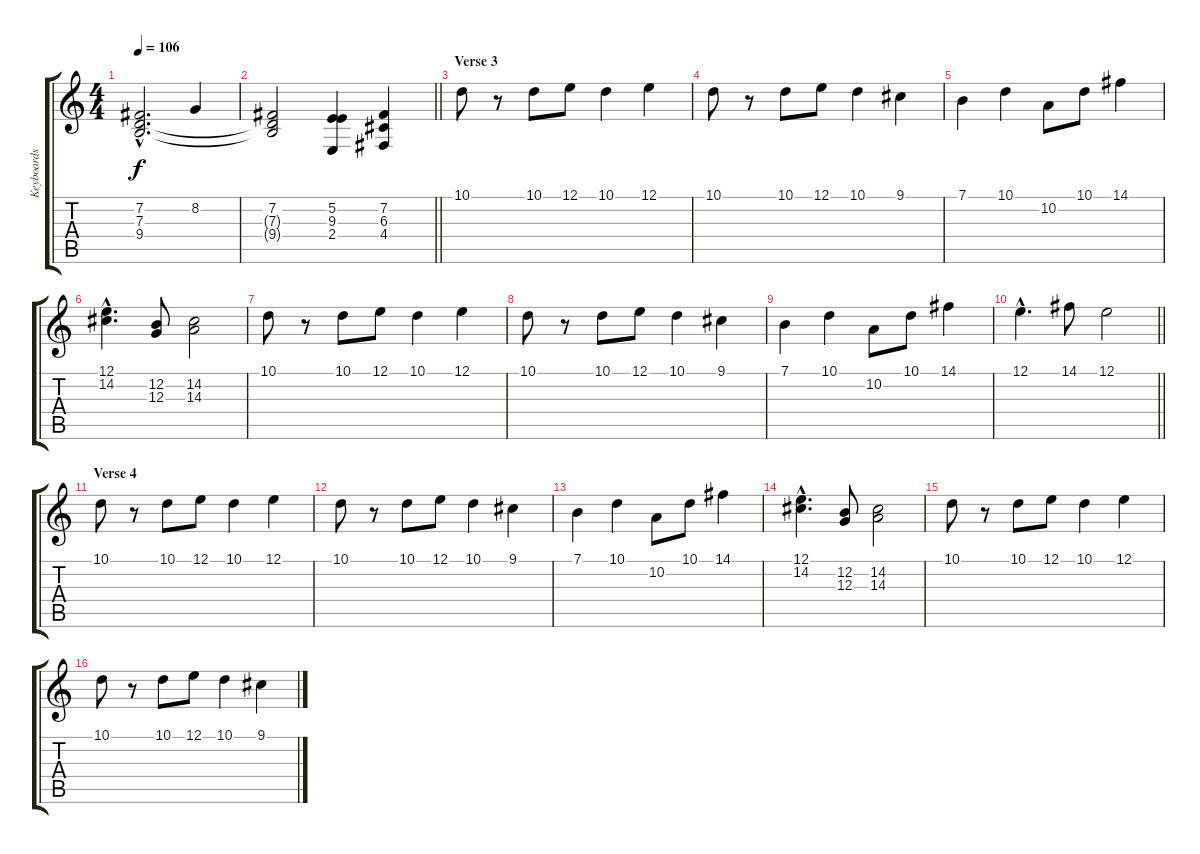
\track ("Keyboards" "Keyboards") {instrument choiraahs}
\staff {score tabs}
\tuning (E4 B3 G3 D3 A2 E2) {hide}
\ts (4 4)
\tempo 106
\clef g2
\ks c
(7.2{hac} 7.3{hac} 9.4{hac}).2{d dy f} 8.2.4 |
\barLineRight lightlight
(7.2 7.3{t} 9.4{t}).2 (5.2 9.3 2.4).4 (7.2 6.3 4.4).4 |
\section ("" "Verse 3")
10.1.8{instrument stringensemble1} r.8 10.1.8 12.1.8 10.1.4 12.1.4 |
10.1.8 r.8 10.1.8 12.1.8 10.1.4 9.1.4 |
7.1.4 10.1.4 10.2.8 10.1.8 14.1.4 |
(12.1{hac} 14.2{hac}).4{d} (12.2 12.3).8 (14.2 14.3).2 |
10.1.8 r.8 10.1.8 12.1.8 10.1.4 12.1.4 |
10.1.8 r.8 10.1.8 12.1.8 10.1.4 9.1.4 |
7.1.4 10.1.4 10.2.8 10.1.8 14.1.4 |
\barLineRight lightlight
12.1{hac}.4{d} 14.1.8 12.1.2 |
\section ("" "Verse 4")
10.1.8 r.8 10.1.8 12.1.8 10.1.4 12.1.4 |
10.1.8 r.8 10.1.8 12.1.8 10.1.4 9.1.4 |
7.1.4 10.1.4 10.2.8 10.1.8 14.1.4 |
(12.1{hac} 14.2{hac}).4{d} (12.2 12.3).8 (14.2 14.3).2 |
10.1.8 r.8 10.1.8 12.1.8 10.1.4 12.1.4 |
10.1.8 r.8 10.1.8 12.1.8 10.1.4 9.1.4
